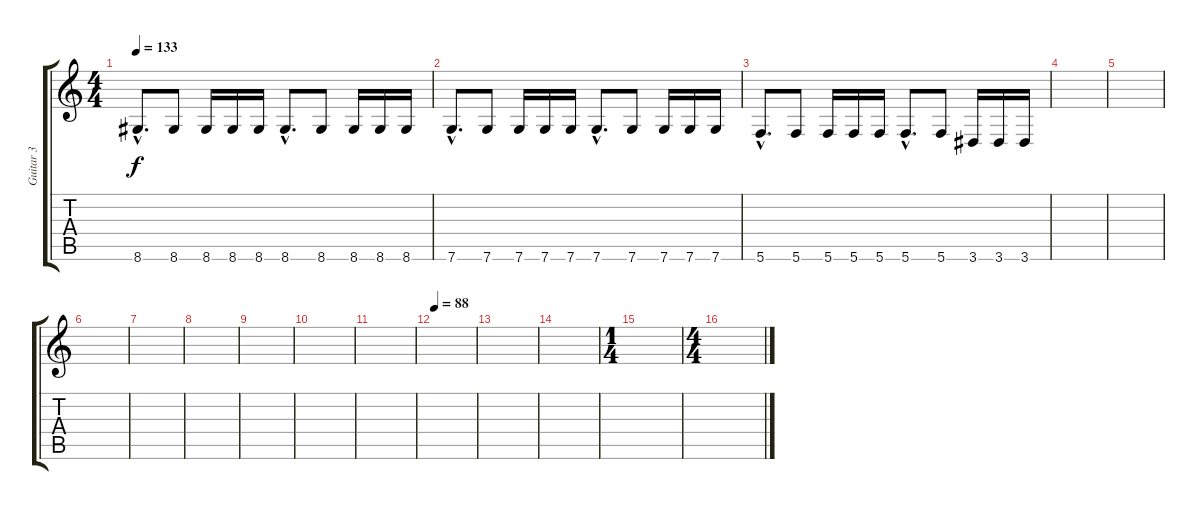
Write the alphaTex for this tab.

\track ("Guitar 3" "Guitar 3") {instrument distortionguitar}
\staff {score tabs}
\tuning (D4 A3 F3 C3 G2 C2) {hide}
\ts (4 4)
\tempo 133
\clef g2
\ks c
8.6{hac}.8{d dy f} 8.6.8 8.6.16 8.6.16 8.6.16 8.6{hac}.8{d} 8.6.8 8.6.16 8.6.16 8.6.16 |
7.6{hac}.8{d} 7.6.8 7.6.16 7.6.16 7.6.16 7.6{hac}.8{d} 7.6.8 7.6.16 7.6.16 7.6.16 |
5.6{hac}.8{d} 5.6.8 5.6.16 5.6.16 5.6.16 5.6{hac}.8{d} 5.6.8 3.6.16 3.6.16 3.6.16 |
|
|
|
|
|
|
|
|
\tempo 88
|
|
|
\ts (1 4)
|
\ts (4 4)
